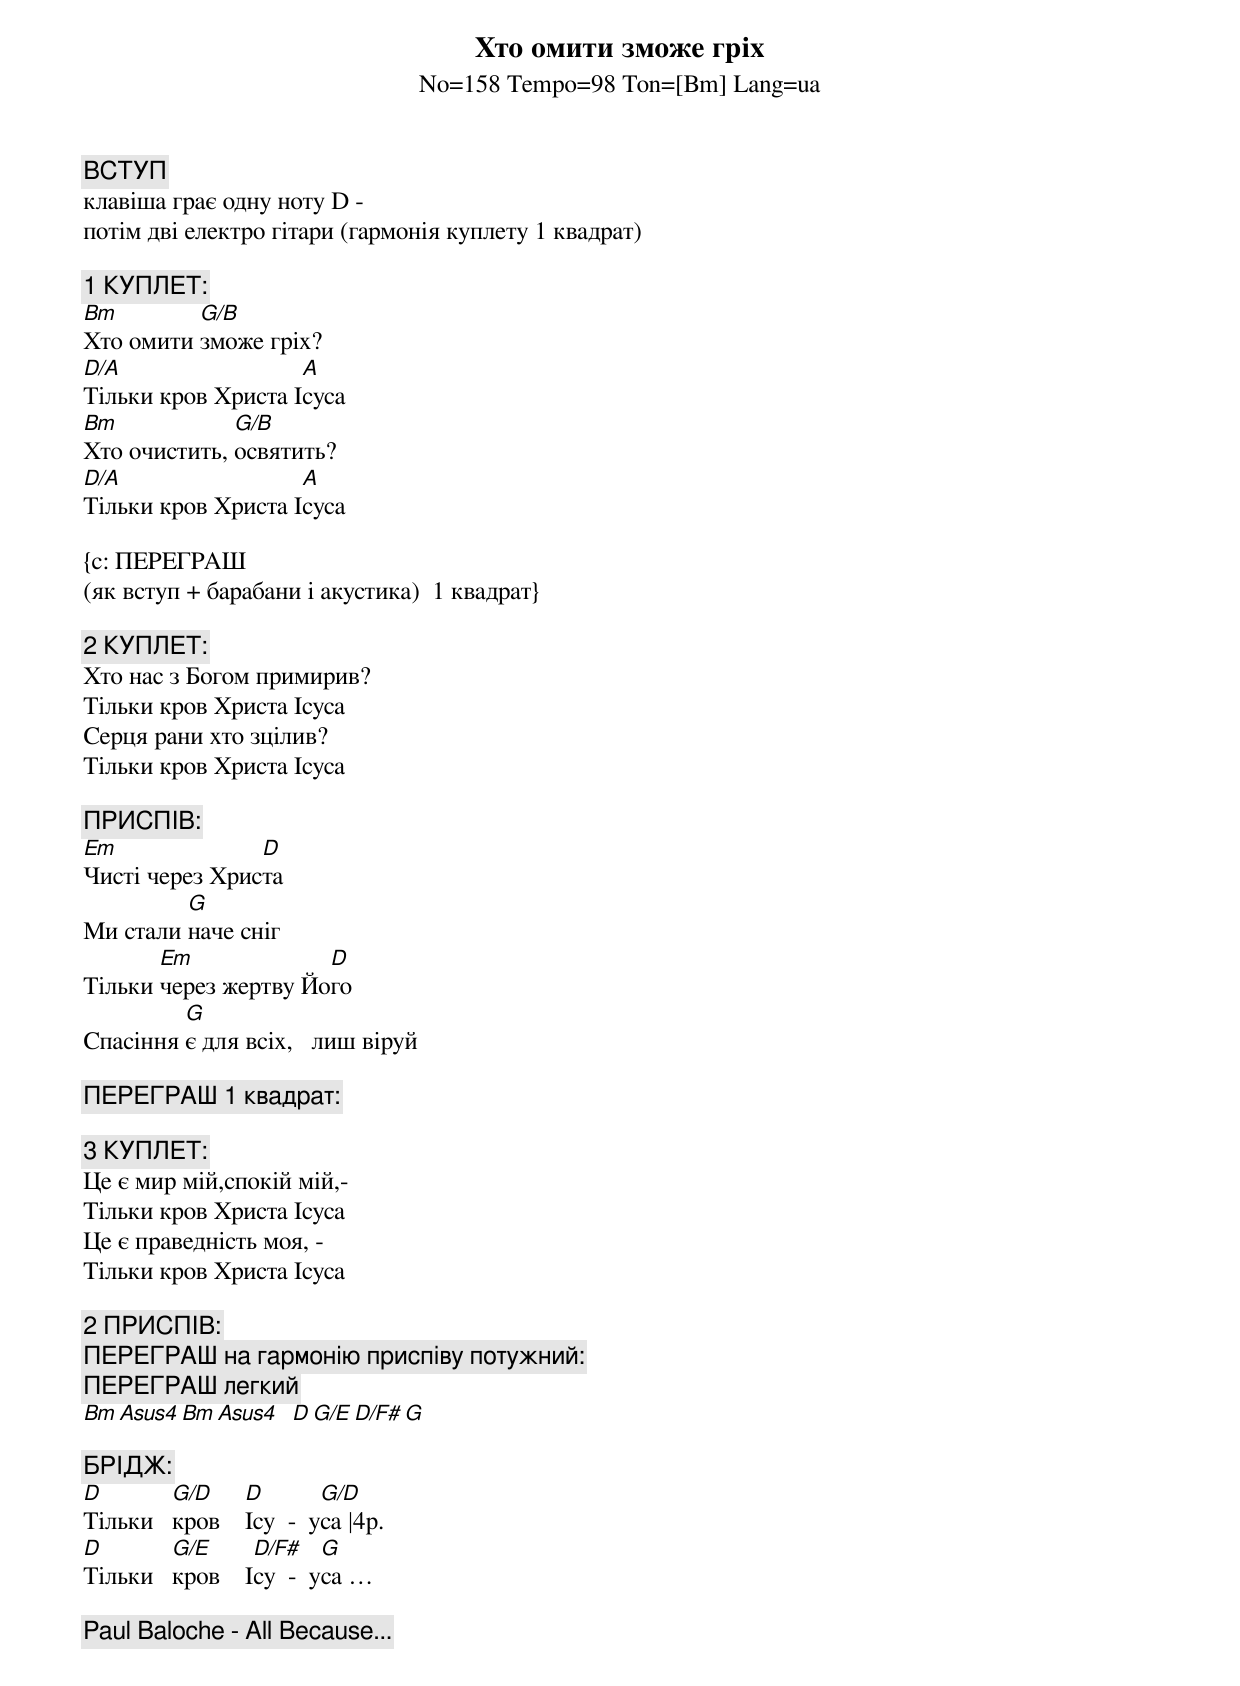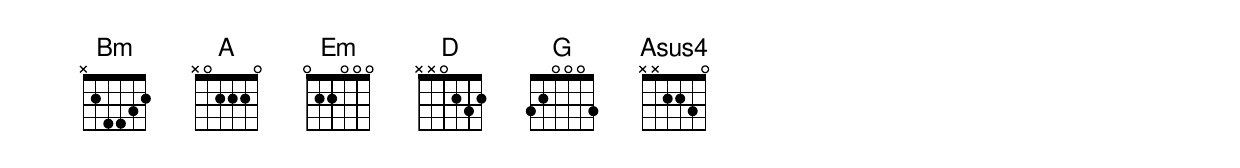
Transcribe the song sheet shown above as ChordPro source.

{title:Хто омити зможе гріх}
{subtitle:No=158 Tempo=98 Ton=[Bm] Lang=ua}

{c: ВСТУП}
клавіша грає одну ноту D -
потім дві електро гітари (гармонія куплету 1 квадрат)

{c: 1 КУПЛЕТ:}
[Bm]Хто омити [G/B]зможе гріх?
[D/A]Тільки кров Христа І[A]суса
[Bm]Хто очистить, [G/B]освятить?
[D/A]Тільки кров Христа І[A]суса

{c: ПЕРЕГРАШ
(як вступ + барабани і акустика)  1 квадрат}

{c: 2 КУПЛЕТ:}
Хто нас з Богом примирив?
Тільки кров Христа Ісуса
Серця рани хто зцілив?
Тільки кров Христа Ісуса

{c: ПРИСПІВ:}
[Em]Чисті через Хрис[D]та
Ми стали [G]наче сніг
Тільки [Em]через жертву Йо[D]го
Спасіння [G]є для всіх,   лиш віруй

{c: ПЕРЕГРАШ 1 квадрат:}

{c: 3 КУПЛЕТ:}
Це є мир мій,спокій мій,-
Тільки кров Христа Ісуса
Це є праведність моя, -
Тільки кров Христа Ісуса

{c: 2 ПРИСПІВ:}
{c: ПЕРЕГРАШ на гармонію приспіву потужний:}
{c: ПЕРЕГРАШ легкий}
[Bm][Asus4][Bm][Asus4]  [D][G/E][D/F#][G]

{c: БРІДЖ:}
[D]Тільки   [G/D]кров    [D]Ісу  -  у[G/D]са |4р.
[D]Тільки   [G/E]кров    І[D/F#]су  -  у[G]са …

{c:  Paul Baloche - All Because...}
